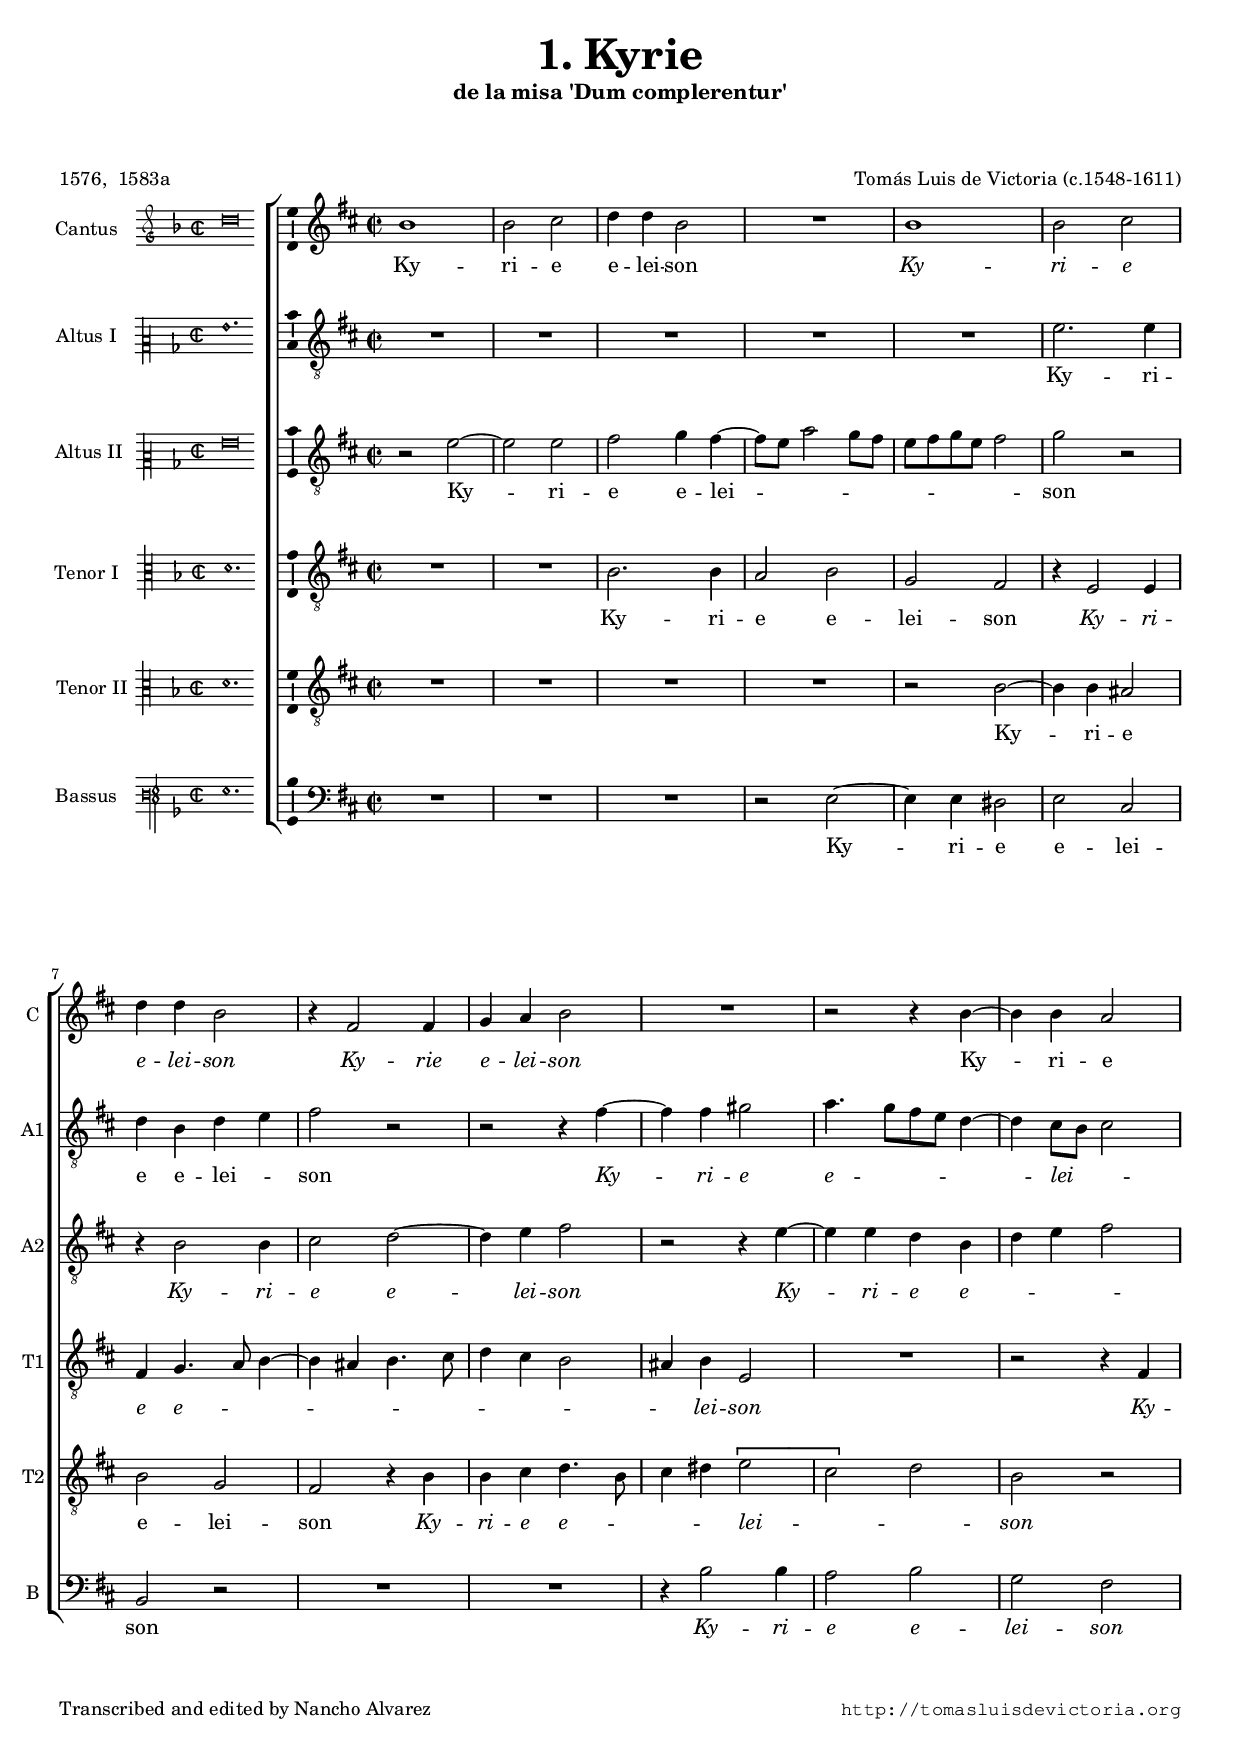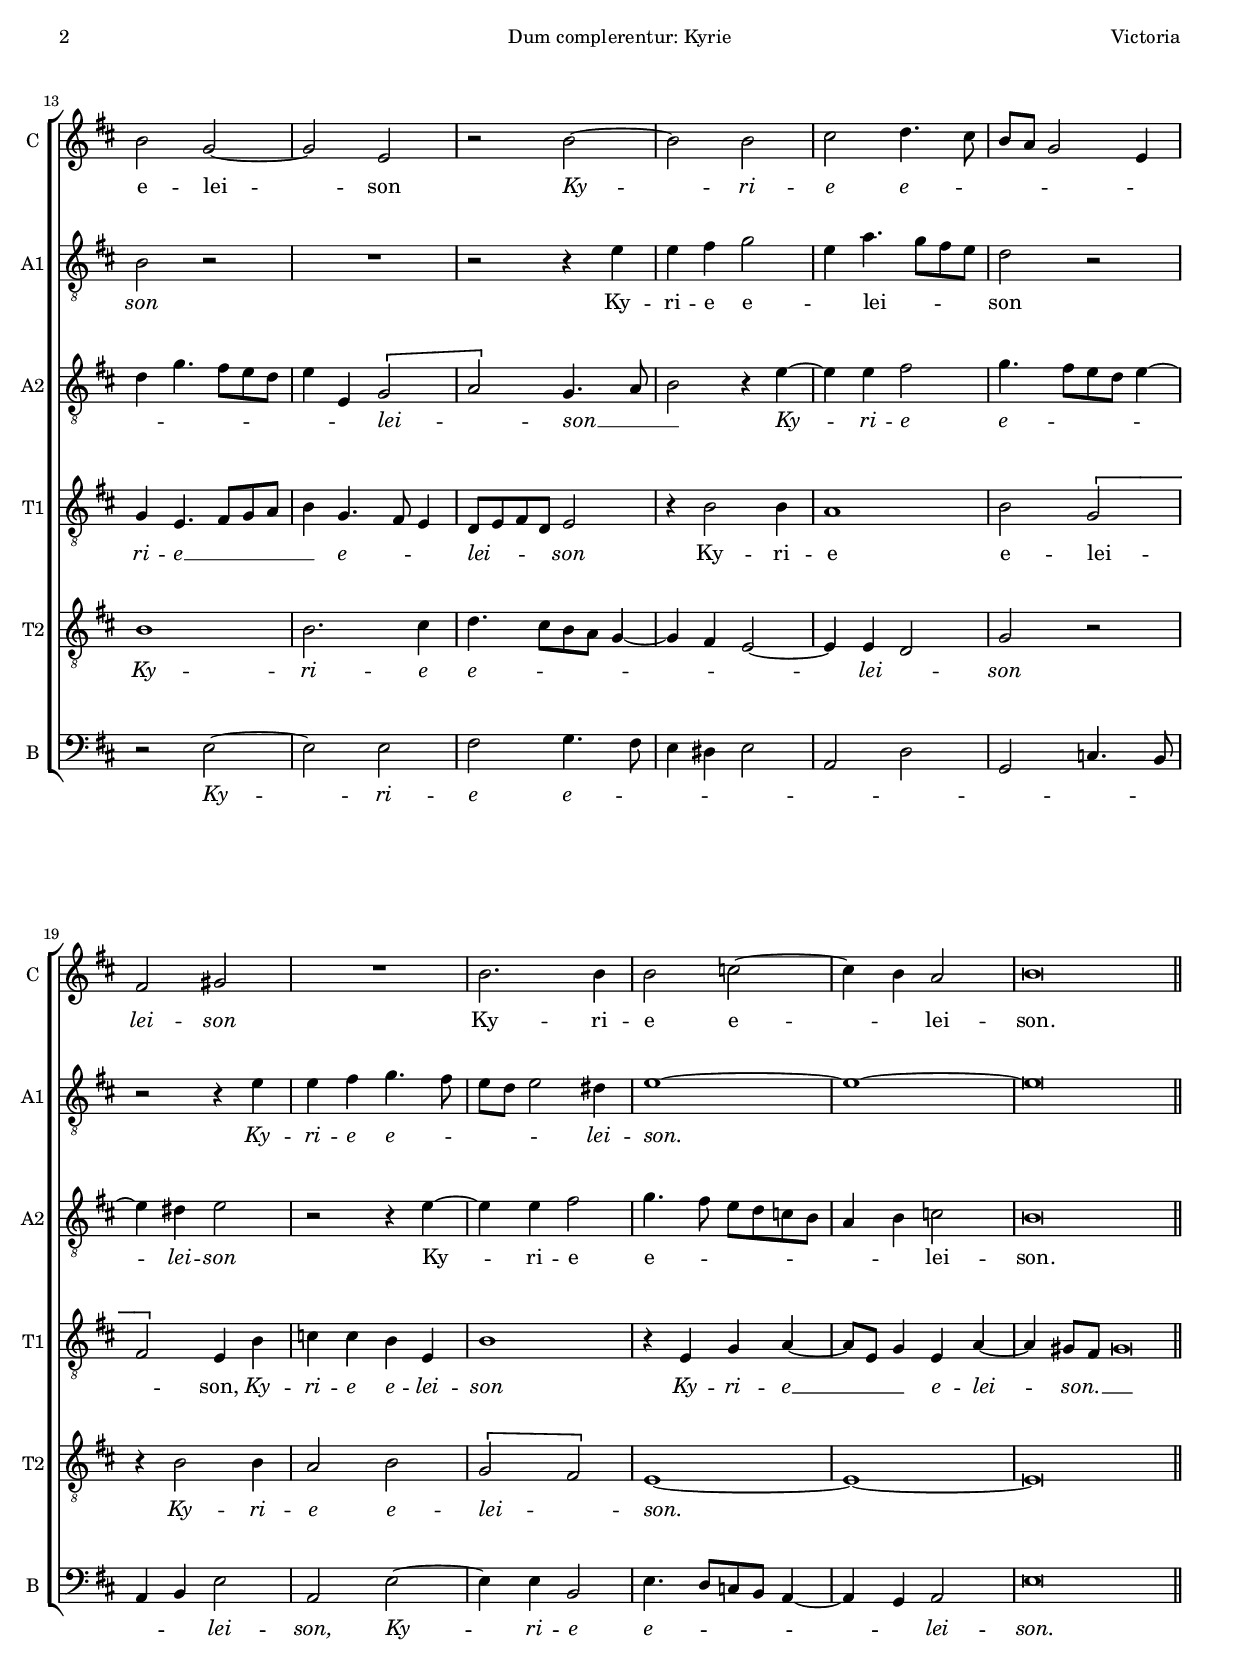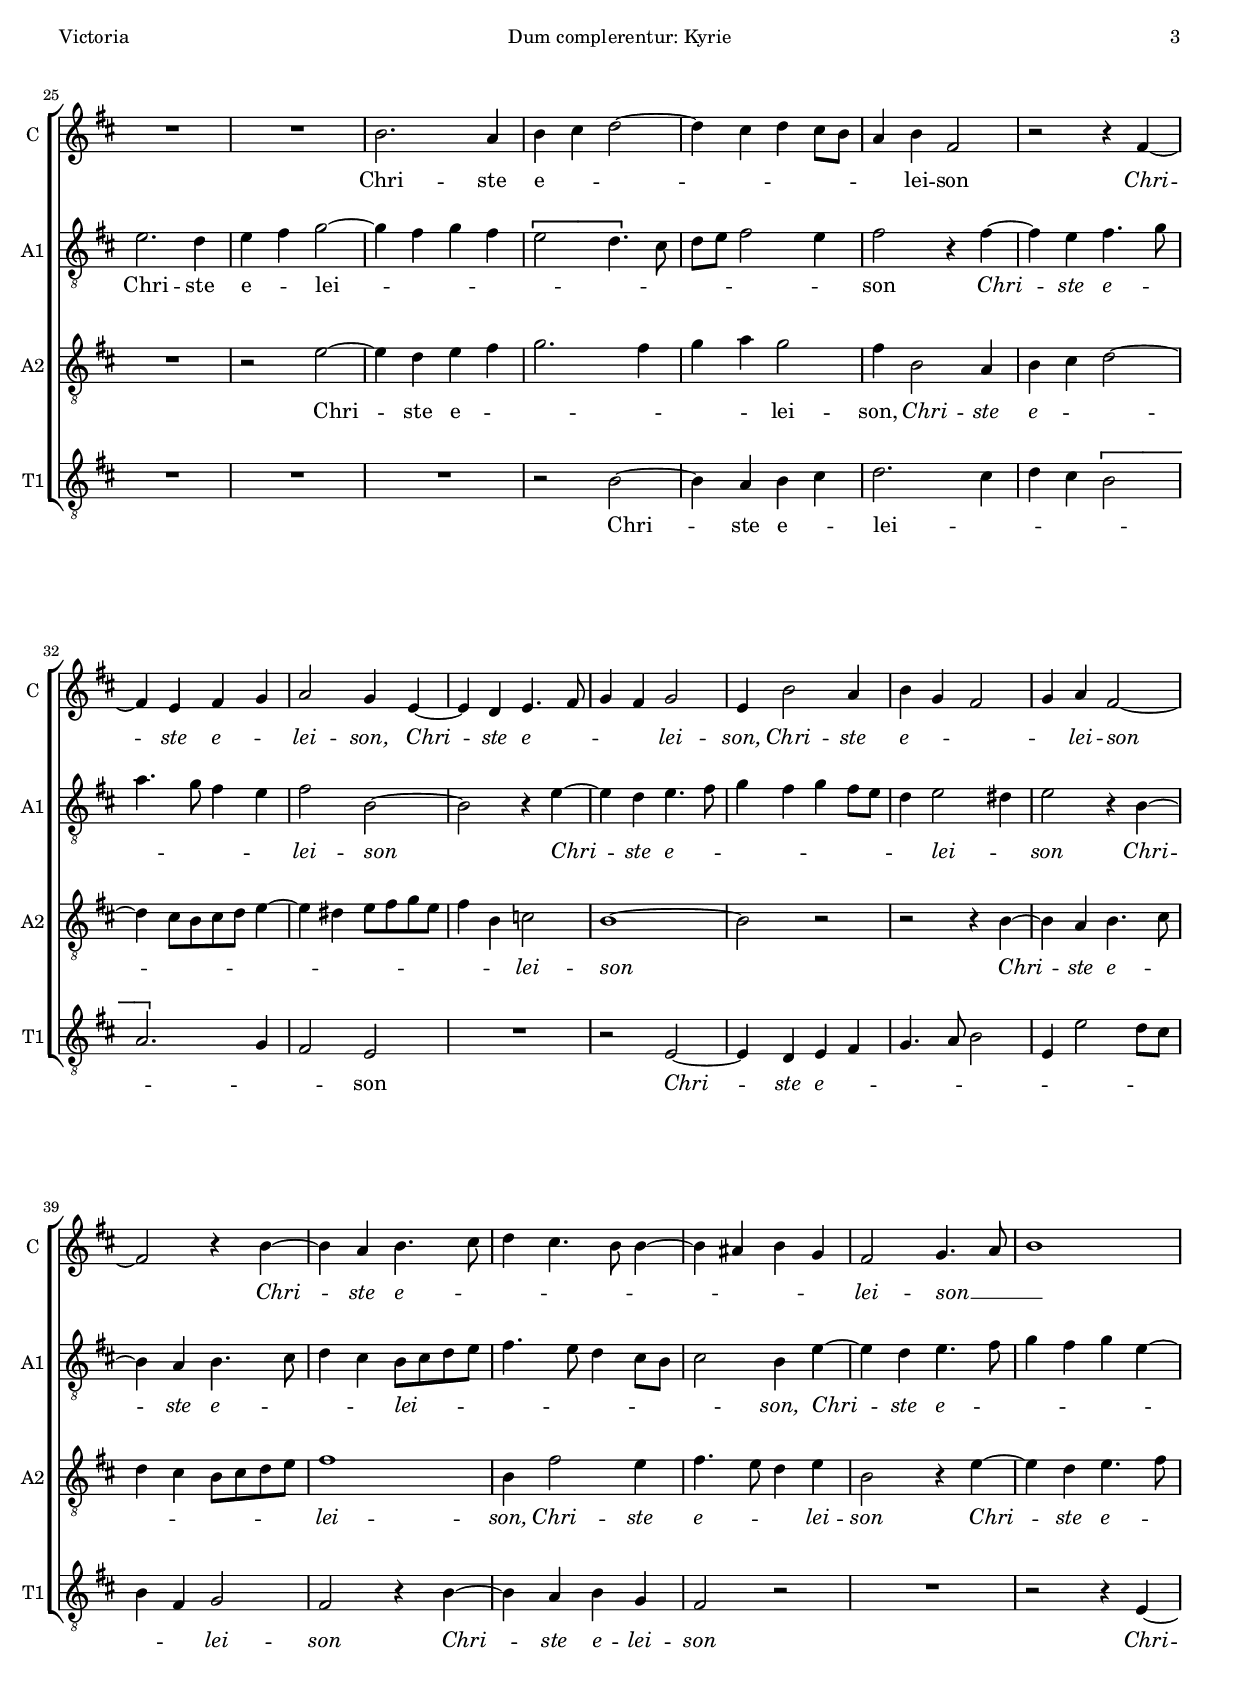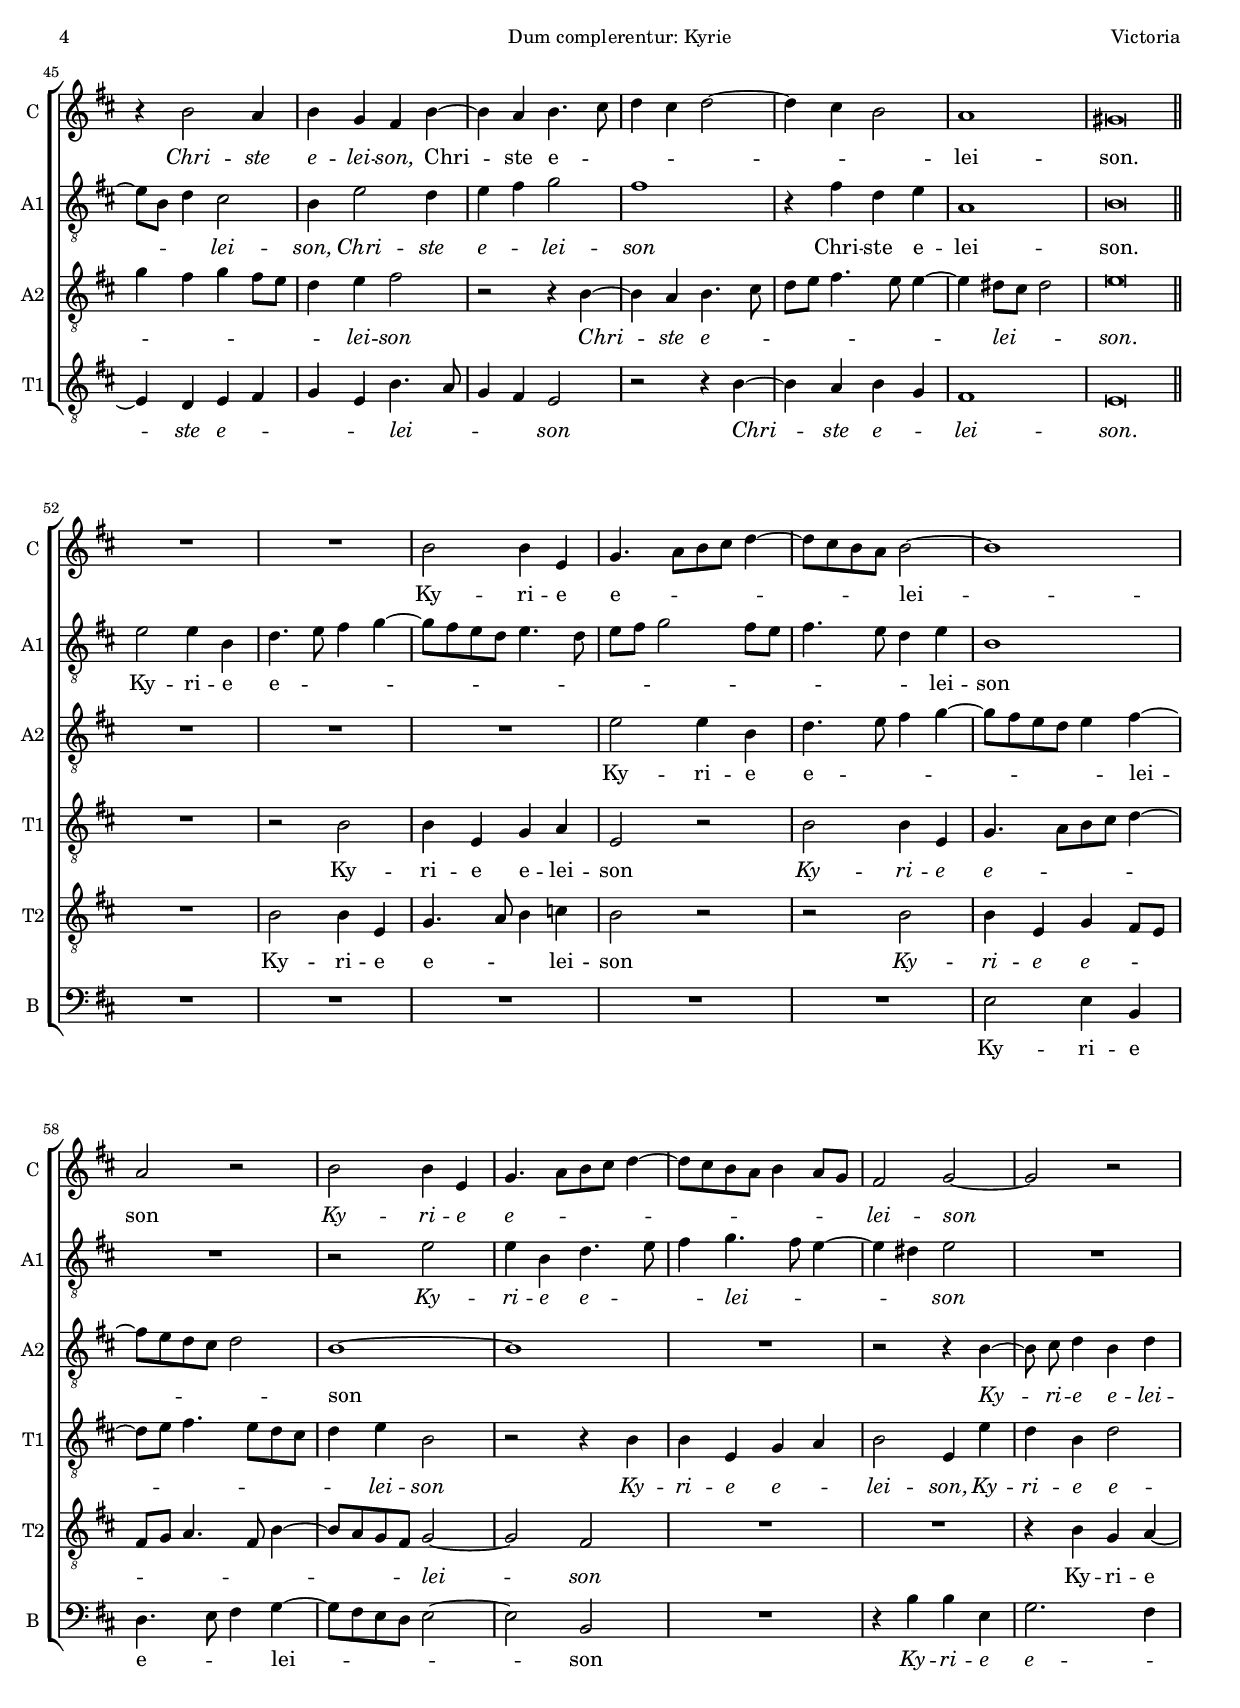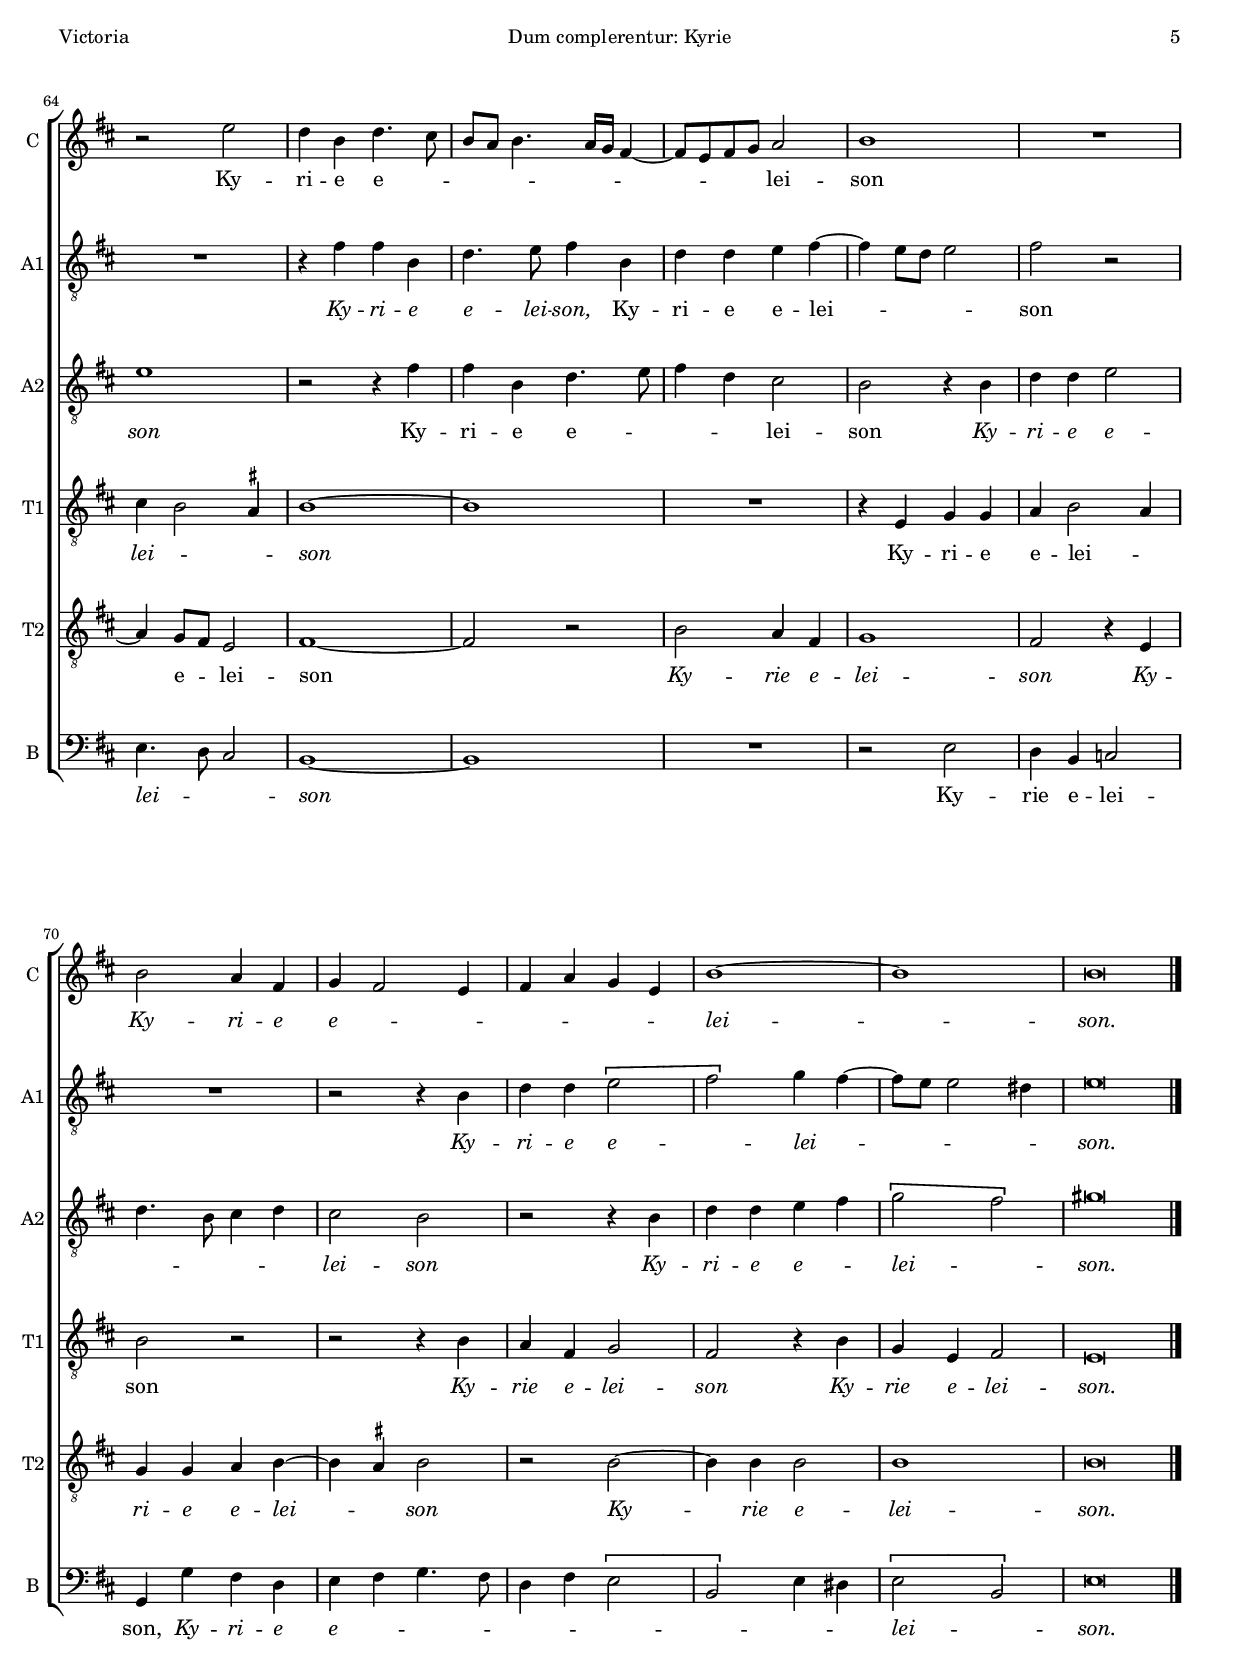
\version "2.24.0"

#(set-default-paper-size "a4")
#(set-global-staff-size 16.5)
#(ly:set-option 'point-and-click #f)
%mobile -s13.5 -i2.8 -m7

ss=\once \set suggestAccidentals = ##t
italicas=\override LyricText.font-shape = #'italic
rectas=\override LyricText.font-shape = #'upright
incipitwidth=20
mtempo={\tempo 4 = 100}
mtempob={\tempo 4 = 50}
mt=#(define-music-function (offset) (number?) ; move lyric text
      #{ \once \override LyricText.X-offset = -$offset #})

htitle="Dum complerentur: Kyrie"
hcomposer="Victoria"

\header {
	title=\markup{\fontsize #3 "1. Kyrie" }
	subtitle="de la misa 'Dum complerentur'"
	subsubtitle=\markup{\null \vspace #2 }
	composer="Tomás Luis de Victoria (c.1548-1611)"
        pdfauthor=\composer
	poet="1576,  1583a"
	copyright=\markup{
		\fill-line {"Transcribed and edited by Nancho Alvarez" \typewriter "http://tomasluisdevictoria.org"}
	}
	%tagline=""
}


global={\key f \major \time 2/2 \skip 1*24 \bar "||" \pageBreak
					\skip 1*27 \bar "||" \break
					\skip 1*24 \bar "|."
}

cantus=\relative c'' {
	d1
	d2 e
	f4 f d2 % 1576 f2 d 
	R1*4/4
%5
	d1
	d2 e
	f4 f d2
	r4 a2 a4
	bes c d2
%10
	R1*4/4
	r2 r4 d ~
	d d c2
	d bes ~
	bes g
%15
	r d' ~
	d d
	e f4. e8
	d c bes2 g4
	a2 b
%20
	R1*4/4
	d2. d4
	d2 es ~
	es4 d c2
	d\breve*1/2
%25
	R1*4/4
	R1*4/4
	d2. c4
	d e f2 ~
	f4 e f e8 d
%30
	c4 d a2
	r r4 a ~
	a g a bes
	c2 bes4 g ~
	g f g4. a8
%35
	bes4 a bes2
	g4 d'2 c4
	d bes a2
	bes4 c a2 ~
	a r4 d ~
%40
	d c d4. e8
	f4 e4. d8 d4 ~
	d cis d bes
	a2 bes4. c8
	d1
%45
	r4 d2 c4
	d bes a d ~
	d c d4. e8
	f4 e f2 ~
	f4 e d2
%50
	c1
	b\breve*1/2
	R1*4/4
	R1*4/4
	d2 d4 g,
%55
	bes4.  c8[ d e] f4 ~
	f8 e d c d2 ~
	d1
	c2 r
	d d4 g,
%60
	bes4.  c8[ d e] f4 ~
	f8 e d c d4 c8 bes
	a2 bes ~
	bes r
	r g'
%65
	f4 d f4. e8
	d c d4. c16 bes a4 ~
	a8 g a bes c2
	d1
	R1*4/4
%70
	d2 c4 a
	bes a2 g4
	a c bes g
	d'1 ~
	d
%75
	d\breve*1/2
}

altus=\relative c'' {
	R1*4/4
	R1*4/4
	R1*4/4
	R1*4/4
%5
	R1*4/4
	g2. g4
	f d f g
	a2 r
	r r4 a ~
%10
	a a b2
	c4.  bes8[ a g] f4 ~
	f e8 d e2
	d r
	R1*4/4
%15
	r2 r4 g
	g a bes2
	g4 c4. bes8 a g
	f2 r
	r r4 g
%20
	g a bes4. a8
	g f g2 fis4
	g1 ~
	g ~
	g\breve*1/2
%25
	g2. f4
	g a bes2 ~
	bes4 a bes a
	\[g2 f4.\] e8
	f g a2 g4
%30
	a2 r4 a ~
	a g a4. bes8
	c4. bes8 a4 g
	a2 d, ~
	d r4 g ~
%35
	g f g4. a8
	bes4 a bes a8 g
	f4 g2 fis4
	g2 r4 d ~
	d c d4. e8
%40
	f4 e d8 e f g
	a4. g8 f4 e8 d
	e2 d4 g ~
	g f g4. a8
	bes4 a bes g ~
%45
	g8 d f4 e2
	d4 g2 f4
	g a bes2
	a1
	r4 a f g
%50
	c,1
	d\breve*1/2
	g2 g4 d
	f4. g8 a4 bes ~
	bes8 a g f g4. f8
%55
	g a bes2 a8 g
	a4. g8 f4 g
	d1
	R1*4/4
	r2 g
%60
	g4 d f4. g8
	a4 bes4. a8 g4 ~
	g fis g2
	R1*4/4
	R1*4/4
%65
	r4 a a d,
	f4. g8 a4 d,
	f f g a ~
	a g8 f g2
	a r
%70
	R1*4/4
	r2 r4 d,
	f f \[g2
	a\] bes4 a ~
	a8 g g2 fis4
%75
	g\breve*1/2
}

altusdos=\relative c'' {
	r2 g ~
	g g
	a bes4 a ~
	a8 g c2 bes8 a
%5
	g a bes g a2
	bes r
	r4 d,2 d4
	e2 f ~
	f4 g a2
%10
	r r4 g ~
	g g f d
	f g a2
	f4 bes4. a8 g f
	g4 g, \[bes2
%15
	c\] bes4. c8
	d2 r4 g ~
	g g a2
	bes4.  a8[ g f] g4 ~
	g fis g2
%20
	r r4 g ~
	g g a2
	bes4. a8 g f es d
	c4 d es2
	d\breve*1/2
%25
	R1*4/4
	r2 g ~
	g4 f g a
	bes2. a4
	bes c bes2
%30
	a4 d,2 c4
	d e f2 ~
	f4  e8[ d e f] g4 ~
	g fis g8 a bes g
	a4 d, es2
%35
	d1 ~
	d2 r
	r r4 d ~
	d c d4. e8
	f4 e d8 e f g
%40
	a1
	d,4 a'2 g4
	a4. g8 f4 g
	d2 r4 g ~
	g f g4. a8
%45
	bes4 a bes a8 g
	f4 g a2
	r r4 d, ~
	d c d4. e8
	f g a4. g8 g4 ~
%50
	g fis8 e fis2
	g\breve*1/2
	R1*4/4
	R1*4/4
	R1*4/4
%55
	g2 g4 d
	f4. g8 a4 bes ~
	bes8 a g f g4 a ~
	a8 g f e f2
	d1 ~
%60
	d
	R1*4/4
	r2 r4 d ~
	\set Staff.autoBeaming = ##f
	d8 e f4 d f
	\set Staff.autoBeaming = ##t
	g1
%65
	r2 r4 a
	a d, f4. g8
	a4 f e2
	d r4 d
	f f g2
%70
	f4. d8 e4 f
	e2 d
	r r4 d
	f f g a
	\[bes2 a\]
%75
	b\breve*1/2
}

tenor=\relative c' {
	R1*4/4
	R1*4/4
	d2. d4
	c2 d
%5
	bes a
	r4 g2 g4
	a bes4. c8 d4 ~
	d cis d4. e8
	f4 e d2
%10
	cis4 d g,2
	R1*4/4
	r2 r4 a
	bes g4. a8 bes c
	d4 bes4. a8 g4
%15
	f8 g a f g2
	r4 d'2 d4
	c1
	d2 \[bes
	a\] g4 d'
%20
	es es d g,
	d'1
	r4 g, bes c ~
	c8 g bes4 g c ~
	c b8 a \mtempob b\breve*1/4
	\mtempo
%25
	R1*4/4
	R1*4/4
	R1*4/4
	r2 d ~
	d4 c d e
%30
	f2. e4
	f e \[d2
	c2.\] bes4
	a2 g
	R1*4/4
%35
	r2 g ~
	g4 f g a
	bes4. c8 d2
	g,4 g'2 f8 e
	d4 a bes2
%40
	a r4 d ~
	d c d bes
	a2 r
	R1*4/4
	r2 r4 g ~
%45
	g f g a
	bes g d'4. c8
	bes4 a g2
	r r4 d' ~
	d c d bes
%50
	a1
	g\breve*1/2
	R1*4/4
	r2 d'
	d4 g, bes c
%55
	g2 r
	d' d4 g,
	bes4.  c8[ d e] f4 ~
	f8 g a4. g8 f e
	f4 g d2
%60
	r r4 d
	d g, bes c
	d2 g,4 g'
	f d f2
	e4 d2 \ss cis4
%65
	d1 ~
	d
	R1*4/4
	r4 g, bes bes
	c d2 c4
%70
	d2 r
	r r4 d
	c a bes2
	a r4 d
	bes g a2
%75
	g\breve*1/2
}

tenordos=\relative c' {
	R1*4/4
	R1*4/4
	R1*4/4
	R1*4/4
%5
	r2 d ~
	d4 d cis2
	d bes
	a r4 d
	d e f4. d8
%10
	e4 fis \[g2
	e\] f
	d r
	d1
	d2. e4
%15
	f4.  e8[ d c] bes4 ~
	bes a g2 ~
	g4 g f2
	bes r
	r4 d2 d4
%20
	c2 d
	\[bes a\]
	g1 ~
	g ~
	g\breve*1/2
%25
	R1*4/4
	R1*4/4
	R1*4/4
	R1*4/4
	R1*4/4
%30
	R1*4/4
	R1*4/4
	R1*4/4
	R1*4/4
	R1*4/4
%35
	R1*4/4
	R1*4/4
	R1*4/4
	R1*4/4
	R1*4/4
%40
	R1*4/4
	R1*4/4
	R1*4/4
	R1*4/4
	R1*4/4
%45
	R1*4/4
	R1*4/4
	R1*4/4
	R1*4/4
	R1*4/4
%50
	R1*4/4
	R1*4/4
	R1*4/4
	d'2 d4 g,
	bes4. c8 d4 es
%55
	d2 r
	r d
	d4 g, bes a8 g
	a bes c4. a8 d4 ~
	d8 c bes a bes2 ~
%60
	bes a
	R1*4/4
	R1*4/4
	r4 d bes c ~
	c bes8 a g2
%65
	a1 ~
	a2 r
	d c4 a
	bes1
	a2 r4 g
%70
	bes bes c d ~
	d \ss cis d2
	r d ~
	d4 d d2
	d1
%75
	d\breve*1/2
}

bassus=\relative c' {
	R1*4/4
	R1*4/4
	R1*4/4
	r2 g ~
%5
	g4 g fis2
	g e
	d r
	R1*4/4
	R1*4/4
%10
	r4 d'2 d4
	c2 d
	bes a
	r g ~
	g g
%15
	a bes4. a8
	g4 fis g2
	c, f
	bes, es4. d8
	c4 d g2
%20
	c, g' ~
	g4 g d2
	g4.  f8[ es d] c4 ~
	c bes c2
	g'\breve*1/2
%25
	R1*4/4
	R1*4/4
	R1*4/4
	R1*4/4
	R1*4/4
%30
	R1*4/4
	R1*4/4
	R1*4/4
	R1*4/4
	R1*4/4
%35
	R1*4/4
	R1*4/4
	R1*4/4
	R1*4/4
	R1*4/4
%40
	R1*4/4
	R1*4/4
	R1*4/4
	R1*4/4
	R1*4/4
%45
	R1*4/4
	R1*4/4
	R1*4/4
	R1*4/4
	R1*4/4
%50
	R1*4/4
	R1*4/4
	R1*4/4
	R1*4/4
	R1*4/4
%55
	R1*4/4
	R1*4/4
	g2 g4 d
	f4. g8 a4 bes ~
	bes8 a g f g2 ~
%60
	g d
	R1*4/4
	r4 d' d g,
	bes2. a4
	g4. f8 e2
%65
	d1 ~
	d
	R1*4/4
	r2 g
	f4 d es2
%70
	bes4 bes' a f
	g a bes4. a8
	f4 a \[g2
	d\] g4 fis
	\[g2 d\]
%75
	g\breve*1/2
}


textocantus=\lyricmode{
Ky -- ri -- e e -- lei -- son
\italicas
Ky -- ri -- e e -- lei -- son
Ky -- rie e -- lei -- son % en una de las repeticiones pone ky -- rie,  por coherencia lo pongo así en todas las demás
\rectas
Ky -- _ ri -- e e -- lei -- _ son
\italicas
Ky -- _ ri -- e e -- _ _ _ _ _ lei -- son
\rectas
Ky -- ri -- e e -- _ _ lei -- \mt #1 son.
Chri -- ste e -- _ _ _ _ _ _ _ _ lei -- son
\italicas
\mt #1.5 Chri -- _ ste e -- _ lei -- son,
\mt #.2 Chri -- _ ste e -- _ _ _ lei -- son,
Chri -- ste e -- _ _ _ lei -- son _
\mt #.5 Chri -- _ ste e -- _ _ _ _ _ _ _ _ _ lei -- son __ _ _ 
Chri -- ste e -- lei -- son,
\rectas
\mt #.2 Chri -- _ ste e -- _ _ _ _ _ _ _ lei -- \mt #1 son. % ij en 1576
Ky -- ri -- e e -- _ _ _ _ _ _ _ _ lei -- _ son
\italicas
Ky -- ri -- e e -- _ _ _ _ _ _ _ _ _ _ _ lei -- son _
\rectas
Ky -- ri -- e e -- _ _ _ _ _ _ _ _ _ _ _ lei -- son % ij en 1576
\italicas
Ky -- ri -- e e -- _ _ _ _ _ _ lei -- _ \mt #1 son.
}

textoaltus=\lyricmode{
Ky -- ri -- e e -- \mt #.2 lei -- _ son
\italicas
Ky -- _ ri -- e e -- _ _ _ _ _ lei -- _ _ son
\rectas
Ky -- ri -- e e -- _ lei -- _ _ _ son % ij en 1576
\italicas
Ky -- ri -- e e -- _ _ _ _ lei -- son. _ _ 
\rectas
\mt #1.5 Chri -- ste e -- _ lei -- _ _ _ _ _ _ _ _ _ _ _ son
\italicas
\mt #.4 Chri -- _ ste e -- _ _ _ _ _ lei -- son _
Chri -- _ ste e -- _ _ _ _ _ _ _ lei -- _ son
\mt #1.5 Chri -- _ ste e -- _ _ _ lei -- _ _ _ _ _ _ _ _ _ son,
Chri -- _ ste e -- _ _ _ _ _ _ _ _ lei -- son,
Chri -- ste e -- _ lei -- son
\rectas
Chri -- ste e -- lei -- \mt #1 son. % ij en 1576
Ky -- ri -- e e -- _ _ _ _ _ _ _ _ _ _ _ _ _ _ _ _ _ lei -- son % 1576 lei _ _ _ son
\italicas
Ky -- ri -- e e -- _ _ lei -- _ _ _ _ son
Ky -- ri -- e e -- lei -- son,
\rectas
Ky -- ri -- e e -- lei -- _ _ _ _ son % ij en 1576
\italicas
Ky -- ri -- e e -- _ lei -- _ _ _ _ _ \mt #1 son.

}


textoaltusdos=\lyricmode{
Ky -- _ ri -- e
e -- lei -- _ _ _ _ _ _ _ _ _ _ son % 1576 e -- _ _ _ _ _ _ _ _ _ _ lei -- son
\italicas
Ky -- ri -- e e -- _ lei -- son
Ky -- _ ri -- e e -- _ _ _ _ _ _ _ _ _ _ lei -- _ son __ _ _ 
Ky -- _ ri -- e e -- _ _ _ _ _ lei -- son
\rectas
Ky -- _ ri -- e e -- _ _ _ _ _ _ _ lei -- \mt #1 son. % ij en 1576
\mt #.2 Chri -- _ ste e -- _ _ _ _ _ lei -- son,
\italicas
\mt #1 Chri -- ste e -- _ _ _ _ _ _ _ _ _ _ _ _ _ _ _ _ lei -- son _
\mt #.2 Chri -- _ ste e -- _ _ _ _ _ _ _ lei -- son,
Chri -- ste e -- _ _ lei -- son
\mt #.2 Chri -- _ ste e -- _ _ _ _ _ _ _ lei -- son
\mt #.2 Chri -- _ ste e -- _ _ _ _ _ _ _ lei -- _ _ \mt #1 son.
\rectas
Ky -- ri -- e e -- _ _ _ _ _ _ _ _ lei -- _ _ _ _ _ son _
\italicas
Ky -- _ ri -- e e -- lei -- son
\rectas
Ky -- ri -- e e -- _ _ _ lei -- son % ij en 1576
\italicas
Ky -- ri -- e e -- _ _ _ _ lei -- son
Ky -- ri -- e e -- _ lei -- _ \mt #1 son.

}

textotenor=\lyricmode{
Ky -- ri -- e e -- lei -- son
\italicas
Ky -- ri -- e e -- _ _ _ _ _ _ _ _ _ _ lei -- son
Ky -- ri -- e __ _ _ _ _ e -- _ _ lei -- _ _ _ son
\rectas
Ky -- ri -- e e -- lei -- _ son,
\italicas
Ky -- ri -- e e -- lei -- son
Ky -- ri -- e __ _ _ _ e -- lei -- _ \mt #.2 son. __ _ _ % sin ij en 1576 pero mal colocado
\rectas
\mt #.2 Chri -- _ ste e -- _ lei -- _ _ _ _ _ _ _ son
\italicas
\mt #.2 Chri -- _ ste e -- _ _ _ _ _ _ _ _ _ _ lei -- son
\mt #.2 Chri -- _ ste e -- lei -- son
\mt #1.5 Chri -- _ ste e -- _ _ _ lei -- _ _ _ son
\mt #.2 Chri -- _ ste e -- _ lei -- \mt #1 son.
\rectas
Ky -- ri -- e e -- lei -- son
\italicas
Ky -- ri -- e e -- _ _ _ _ _ _ _ _ _ _ _ lei -- son
Ky -- ri -- e e -- _ lei -- son,
Ky -- ri -- e e -- \mt #.6 lei -- _ _ son _ 
\rectas
Ky -- ri -- e e -- lei -- _ son % ij en 1576
\italicas
Ky -- rie e  -- lei -- son
Ky -- rie e -- lei -- \mt #1 son.


}

textotenordos=\lyricmode{
Ky -- _ ri -- e e -- lei -- son
\italicas
Ky -- ri -- e e -- _ _ _ lei -- _ _ son
Ky -- ri -- e e -- _ _ _ _ _ _ _ _ \mt #.4 lei -- _ son
Ky -- ri -- e e -- lei -- _ son. _ _ 
\rectas
Ky -- ri -- e e -- _ _ lei -- son
\italicas
Ky -- ri -- e e -- _ _ _ _ _ _ _ _ _ _ _ lei -- _ son
\rectas
Ky -- ri -- e _ e -- _ \mt #.4 lei -- son _ % ij en 1576
\italicas
Ky -- rie e  -- lei -- son
Ky -- ri -- e e -- lei -- _ _ son
Ky -- _ rie e  -- lei -- \mt #1 son.

}

textobassus=\lyricmode{
Ky -- _ ri -- e e -- lei -- son
\italicas
Ky -- ri -- e e -- lei -- son
Ky -- _ ri -- e e -- _ _ _ _ _ _ _ _ _ _ _ lei -- son,
Ky -- _ ri -- e e -- _ _ _ _ _ _ lei -- \mt #1 son.
\rectas
Ky -- ri -- e e -- _ _ lei -- _ _ _ _ _ _ son
\italicas
Ky -- ri -- e e -- _ lei -- _ _ son _
\rectas
Ky -- rie e -- lei -- son, % sic, ij en 1576
\italicas
Ky -- ri -- e e -- _ _ _ _ _ _ _ _ _ lei -- _ \mt #1 son.
}



incipitcantus=\markup{
        \score{
                { 
                \set Staff.instrumentName="Cantus   "
                \override NoteHead.style = #'neomensural
                \override Staff.TimeSignature.style = #'neomensural
                \cadenzaOn 
                \clef "petrucci-g"
                \key f \major
                \time 2/2
                d''\breve
                } 

        \layout { line-width=\incipitwidth indent = 0 }
        }
}

incipitaltus=\markup{
        \score{
                { 
                \set Staff.instrumentName="Altus I   "
                \override NoteHead.style = #'neomensural 
                \override Staff.TimeSignature.style = #'neomensural
                \cadenzaOn 
                \clef "petrucci-c2"
                \key f \major
                \time 2/2
                g'1.
                } 
        \layout { line-width=\incipitwidth indent = 0 }
        }
}

incipitaltusdos=\markup{
        \score{
                { 
                \set Staff.instrumentName="Altus II  "
                \override NoteHead.style = #'neomensural 
                \override Staff.TimeSignature.style = #'neomensural
                \cadenzaOn 
                \clef "petrucci-c2"
                \key f \major
                \time 2/2
                g'\breve
                } 
        \layout { line-width=\incipitwidth indent = 0 }
        }
}


incipittenor=\markup{
        \score{
                { 
                \set Staff.instrumentName="Tenor I   "
                \override NoteHead.style = #'neomensural 
                \override Staff.TimeSignature.style = #'neomensural
                \cadenzaOn
                \clef "petrucci-c3"
                \key f \major
                \time 2/2
                d'1.
                } 
        \layout { line-width=\incipitwidth indent=0 }
        }
}

incipittenordos=\markup{
        \score{
                { 
                \set Staff.instrumentName="Tenor II "
                \override NoteHead.style = #'neomensural 
                \override Staff.TimeSignature.style = #'neomensural
                \cadenzaOn
                \clef "petrucci-c3"
                \key f \major
                \time 2/2
                d'1.
                } 
        \layout { line-width=\incipitwidth indent=0 }
        }
}

incipitbassus=\markup{
        \score{
                { 
                \set Staff.instrumentName="Bassus   "
                \override NoteHead.style = #'neomensural
                \override Staff.TimeSignature.style = #'neomensural
                \cadenzaOn 
                \clef "petrucci-f3"
                \key f \major
                \time 2/2
                g1.
                } 
        \layout { line-width=\incipitwidth indent = 0 }
        }
}

\score {\transpose c' a{
\new ChoirStaff<<

        \new Staff <<\global
        \new Voice="v1" {
                \set Staff.shortInstrumentName="C "
                \set Staff.instrumentName=\incipitcantus
                \clef "treble"
                \cantus }
        \new Lyrics \lyricsto "v1" {\textocantus }
        >>

        \new Staff <<\global
        \new Voice="v2" {
                \set Staff.shortInstrumentName="A1"
                \set Staff.instrumentName=\incipitaltus
                \clef "G_8"
                \altus }
        \new Lyrics \lyricsto "v2" {\textoaltus }
        >>
        
        \new Staff <<\global
        \new Voice="v5" {
                \set Staff.shortInstrumentName="A2"
                \set Staff.instrumentName=\incipitaltusdos
                \clef "G_8"
                \altusdos }
        \new Lyrics \lyricsto "v5" {\textoaltusdos }
        >>
        
        \new Staff <<\global
        \new Voice="v3" {
                \set Staff.shortInstrumentName="T1"
                \set Staff.instrumentName=\incipittenor
                \clef "G_8"
                \tenor }
        \new Lyrics \lyricsto "v3" {\textotenor }
        >>
        
        \new Staff <<\global
        \new Voice="v6" {
                \set Staff.shortInstrumentName="T2"
                \set Staff.instrumentName=\incipittenordos
                \clef "G_8"
                \tenordos }
        \new Lyrics \lyricsto "v6" {\textotenordos }
        >>

        \new Staff <<\global
        \new Voice="v4" {
                \set Staff.shortInstrumentName="B "
                \set Staff.instrumentName=\incipitbassus
                \clef "bass"
                \bassus }
        \new Lyrics \lyricsto "v4" {\textobassus }
        >>
        
>>

        } % transpose

\layout{ 
	\context {\Lyrics 
		\override VerticalAxisGroup.staff-affinity = #UP
		\override VerticalAxisGroup.nonstaff-relatedstaff-spacing =
			#'((basic-distance . 0) (minimum-distance . 0) (padding . 1))
		\override LyricText.font-size = #1.2
		\override LyricHyphen.minimum-distance = #0.5
	}
	\context {\Score 
		tempoHideNote = ##t
		\override BarNumber.padding = #2 
	}
	\context {\Voice 
		melismaBusyProperties = #'()
		%autoBeaming = ##f
	}
	\context {\Staff 
                \RemoveEmptyStaves
                %\override VerticalAxisGroup.remove-first = ##t
		\override VerticalAxisGroup.staff-staff-spacing =
			#'((basic-distance . 11) (minimum-distance . 0) (padding . 1))
		\consists Ambitus_engraver 
		\override LigatureBracket.padding = #1
	}
}

%\midi { \mtempo }

}


\paper{
	evenHeaderMarkup=\markup  \fill-line { \fromproperty #'page:page-number-string \htitle \hcomposer }
	oddHeaderMarkup= \markup  \fill-line { \unless \on-first-page \hcomposer \unless \on-first-page \htitle \unless \on-first-page \fromproperty #'page:page-number-string }
	%system-count=20
	%page-count = 1
        %systems-per-page = 4
	ragged-last-bottom = ##f
	indent=3.7\cm
	system-system-spacing =
	#'((basic-distance . 20) (minimum-distance . 0) (padding . 5))
	top-system-spacing = % header
	#'((basic-distance . 10) (minimum-distance . 0) (padding . 0))
	last-bottom-spacing = % footer
	#'((basic-distance . 12) (minimum-distance . 0) (padding . 0))

}
